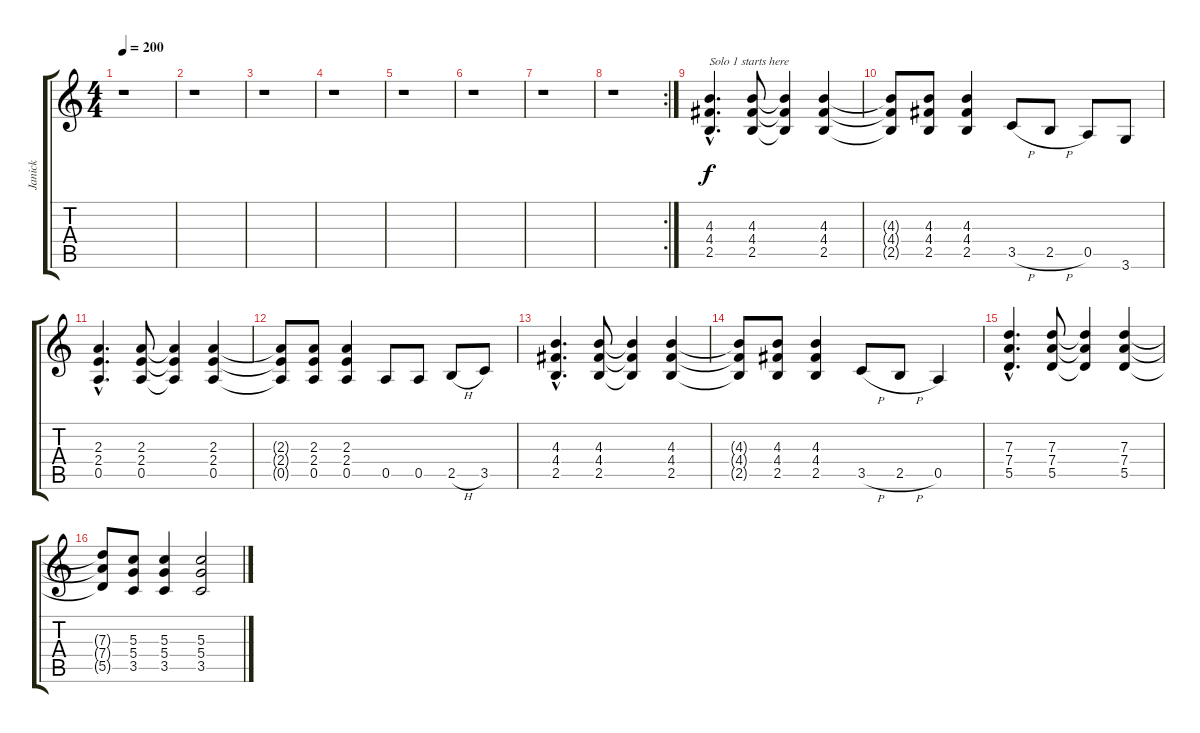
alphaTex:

\track ("Janick" "Janick") {instrument distortionguitar}
\staff {score tabs}
\tuning (E4 B3 G3 D3 A2 E2) {hide}
\ts (4 4)
\tempo 200
\clef g2
\ks c
r.1{dy f} |
r.1 |
r.1 |
r.1 |
r.1 |
r.1 |
r.1 |
\rc 2
r.1 |
(4.3{hac} 4.4{hac} 2.5{hac}).4{d txt "Solo 1 starts here" volume 10} (4.3 4.4 2.5).8 (4.3{t} 4.4{t} 2.5{t}).4 (4.3 4.4 2.5).4 |
(4.3{t} 4.4{t} 2.5{t}).8 (4.3 4.4 2.5).8 (4.3 4.4 2.5).4 3.5{h}.8 2.5{h}.8 0.5.8 3.6.8 |
(2.3{hac} 2.4{hac} 0.5{hac}).4{d} (2.3 2.4 0.5).8 (2.3{t} 2.4{t} 0.5{t}).4 (2.3 2.4 0.5).4 |
(2.3{t} 2.4{t} 0.5{t}).8 (2.3 2.4 0.5).8 (2.3 2.4 0.5).4 0.5.8 0.5.8 2.5{h}.8 3.5.8 |
(4.3{hac} 4.4{hac} 2.5{hac}).4{d} (4.3 4.4 2.5).8 (4.3{t} 4.4{t} 2.5{t}).4 (4.3 4.4 2.5).4 |
(4.3{t} 4.4{t} 2.5{t}).8 (4.3 4.4 2.5).8 (4.3 4.4 2.5).4 3.5{h}.8 2.5{h}.8 0.5.4 |
(7.3{hac} 7.4{hac} 5.5{hac}).4{d} (7.3 7.4 5.5).8 (7.3{t} 7.4{t} 5.5{t}).4 (7.3 7.4 5.5).4 |
(7.3{t} 7.4{t} 5.5{t}).8 (5.3 5.4 3.5).8 (5.3 5.4 3.5).4 (5.3 5.4 3.5).2
